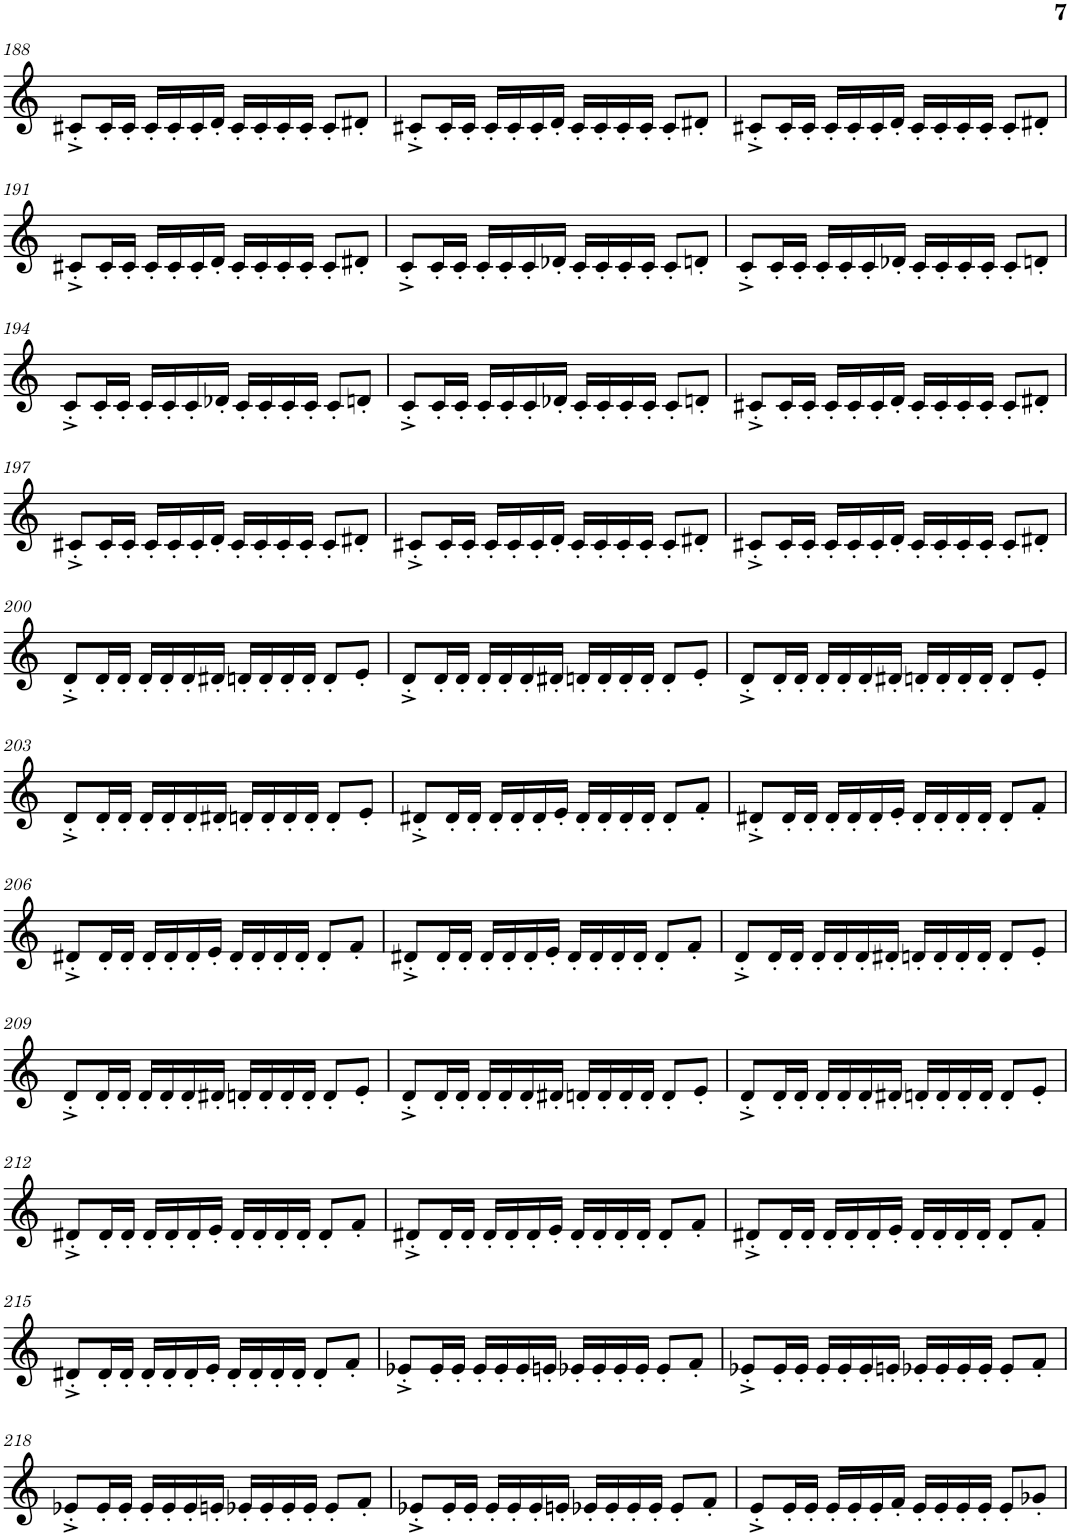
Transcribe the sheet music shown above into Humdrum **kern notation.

**kern
*part1
*staff1
*I"Flauta Transversal
*I'Fl.
!!LO:PB:g=z
*clefG2
*k[]
*M4/4
=188
8c#X'^/L
16c#'/L
16c#'/JJ
16c#'/LL
16c#'/
16c#'/
16d'/JJ
16c#'/LL
16c#'/
16c#'/
16c#'/JJ
8c#'/L
8d#X'/J
=189
8c#X'^/L
16c#'/L
16c#'/JJ
16c#'/LL
16c#'/
16c#'/
16d'/JJ
16c#'/LL
16c#'/
16c#'/
16c#'/JJ
8c#'/L
8d#X'/J
=190
8c#X'^/L
16c#'/L
16c#'/JJ
16c#'/LL
16c#'/
16c#'/
16d'/JJ
16c#'/LL
16c#'/
16c#'/
16c#'/JJ
8c#'/L
8d#X'/J
!!LO:LB:g=z
=191
8c#X'^/L
16c#'/L
16c#'/JJ
16c#'/LL
16c#'/
16c#'/
16d'/JJ
16c#'/LL
16c#'/
16c#'/
16c#'/JJ
8c#'/L
8d#X'/J
=192
8c'^/L
16c'/L
16c'/JJ
16c'/LL
16c'/
16c'/
16d-X'/JJ
16c'/LL
16c'/
16c'/
16c'/JJ
8c'/L
8dn'/J
=193
8c'^/L
16c'/L
16c'/JJ
16c'/LL
16c'/
16c'/
16d-X'/JJ
16c'/LL
16c'/
16c'/
16c'/JJ
8c'/L
8dn'/J
!!LO:LB:g=z
=194
8c'^/L
16c'/L
16c'/JJ
16c'/LL
16c'/
16c'/
16d-X'/JJ
16c'/LL
16c'/
16c'/
16c'/JJ
8c'/L
8dn'/J
=195
8c'^/L
16c'/L
16c'/JJ
16c'/LL
16c'/
16c'/
16d-X'/JJ
16c'/LL
16c'/
16c'/
16c'/JJ
8c'/L
8dn'/J
=196
8c#X'^/L
16c#'/L
16c#'/JJ
16c#'/LL
16c#'/
16c#'/
16d'/JJ
16c#'/LL
16c#'/
16c#'/
16c#'/JJ
8c#'/L
8d#X'/J
!!LO:LB:g=z
=197
8c#X'^/L
16c#'/L
16c#'/JJ
16c#'/LL
16c#'/
16c#'/
16d'/JJ
16c#'/LL
16c#'/
16c#'/
16c#'/JJ
8c#'/L
8d#X'/J
=198
8c#X'^/L
16c#'/L
16c#'/JJ
16c#'/LL
16c#'/
16c#'/
16d'/JJ
16c#'/LL
16c#'/
16c#'/
16c#'/JJ
8c#'/L
8d#X'/J
=199
8c#X'^/L
16c#'/L
16c#'/JJ
16c#'/LL
16c#'/
16c#'/
16d'/JJ
16c#'/LL
16c#'/
16c#'/
16c#'/JJ
8c#'/L
8d#X'/J
!!LO:LB:g=z
=200
8d'^/L
16d'/L
16d'/JJ
16d'/LL
16d'/
16d'/
16d#X'/JJ
16dn'/LL
16d'/
16d'/
16d'/JJ
8d'/L
8e'/J
=201
8d'^/L
16d'/L
16d'/JJ
16d'/LL
16d'/
16d'/
16d#X'/JJ
16dn'/LL
16d'/
16d'/
16d'/JJ
8d'/L
8e'/J
=202
8d'^/L
16d'/L
16d'/JJ
16d'/LL
16d'/
16d'/
16d#X'/JJ
16dn'/LL
16d'/
16d'/
16d'/JJ
8d'/L
8e'/J
!!LO:LB:g=z
=203
8d'^/L
16d'/L
16d'/JJ
16d'/LL
16d'/
16d'/
16d#X'/JJ
16dn'/LL
16d'/
16d'/
16d'/JJ
8d'/L
8e'/J
=204
8d#X'^/L
16d#'/L
16d#'/JJ
16d#'/LL
16d#'/
16d#'/
16e'/JJ
16d#'/LL
16d#'/
16d#'/
16d#'/JJ
8d#'/L
8f'/J
=205
8d#X'^/L
16d#'/L
16d#'/JJ
16d#'/LL
16d#'/
16d#'/
16e'/JJ
16d#'/LL
16d#'/
16d#'/
16d#'/JJ
8d#'/L
8f'/J
!!LO:LB:g=z
=206
8d#X'^/L
16d#'/L
16d#'/JJ
16d#'/LL
16d#'/
16d#'/
16e'/JJ
16d#'/LL
16d#'/
16d#'/
16d#'/JJ
8d#'/L
8f'/J
=207
8d#X'^/L
16d#'/L
16d#'/JJ
16d#'/LL
16d#'/
16d#'/
16e'/JJ
16d#'/LL
16d#'/
16d#'/
16d#'/JJ
8d#'/L
8f'/J
=208
8d'^/L
16d'/L
16d'/JJ
16d'/LL
16d'/
16d'/
16d#X'/JJ
16dn'/LL
16d'/
16d'/
16d'/JJ
8d'/L
8e'/J
!!LO:LB:g=z
=209
8d'^/L
16d'/L
16d'/JJ
16d'/LL
16d'/
16d'/
16d#X'/JJ
16dn'/LL
16d'/
16d'/
16d'/JJ
8d'/L
8e'/J
=210
8d'^/L
16d'/L
16d'/JJ
16d'/LL
16d'/
16d'/
16d#X'/JJ
16dn'/LL
16d'/
16d'/
16d'/JJ
8d'/L
8e'/J
=211
8d'^/L
16d'/L
16d'/JJ
16d'/LL
16d'/
16d'/
16d#X'/JJ
16dn'/LL
16d'/
16d'/
16d'/JJ
8d'/L
8e'/J
!!LO:LB:g=z
=212
8d#X'^/L
16d#'/L
16d#'/JJ
16d#'/LL
16d#'/
16d#'/
16e'/JJ
16d#'/LL
16d#'/
16d#'/
16d#'/JJ
8d#'/L
8f'/J
=213
8d#X'^/L
16d#'/L
16d#'/JJ
16d#'/LL
16d#'/
16d#'/
16e'/JJ
16d#'/LL
16d#'/
16d#'/
16d#'/JJ
8d#'/L
8f'/J
=214
8d#X'^/L
16d#'/L
16d#'/JJ
16d#'/LL
16d#'/
16d#'/
16e'/JJ
16d#'/LL
16d#'/
16d#'/
16d#'/JJ
8d#'/L
8f'/J
!!LO:LB:g=z
=215
8d#X'^/L
16d#'/L
16d#'/JJ
16d#'/LL
16d#'/
16d#'/
16e'/JJ
16d#'/LL
16d#'/
16d#'/
16d#'/JJ
8d#'/L
8f'/J
=216
8e-X'^/L
16e-'/L
16e-'/JJ
16e-'/LL
16e-'/
16e-'/
16en'/JJ
16e-X'/LL
16e-'/
16e-'/
16e-'/JJ
8e-'/L
8f'/J
=217
8e-X'^/L
16e-'/L
16e-'/JJ
16e-'/LL
16e-'/
16e-'/
16en'/JJ
16e-X'/LL
16e-'/
16e-'/
16e-'/JJ
8e-'/L
8f'/J
!!LO:LB:g=z
=218
8e-X'^/L
16e-'/L
16e-'/JJ
16e-'/LL
16e-'/
16e-'/
16en'/JJ
16e-X'/LL
16e-'/
16e-'/
16e-'/JJ
8e-'/L
8f'/J
=219
8e-X'^/L
16e-'/L
16e-'/JJ
16e-'/LL
16e-'/
16e-'/
16en'/JJ
16e-X'/LL
16e-'/
16e-'/
16e-'/JJ
8e-'/L
8f'/J
=220
8e'^/L
16e'/L
16e'/JJ
16e'/LL
16e'/
16e'/
16f'/JJ
16e'/LL
16e'/
16e'/
16e'/JJ
8e'/L
8g-X'/J
=
*-
